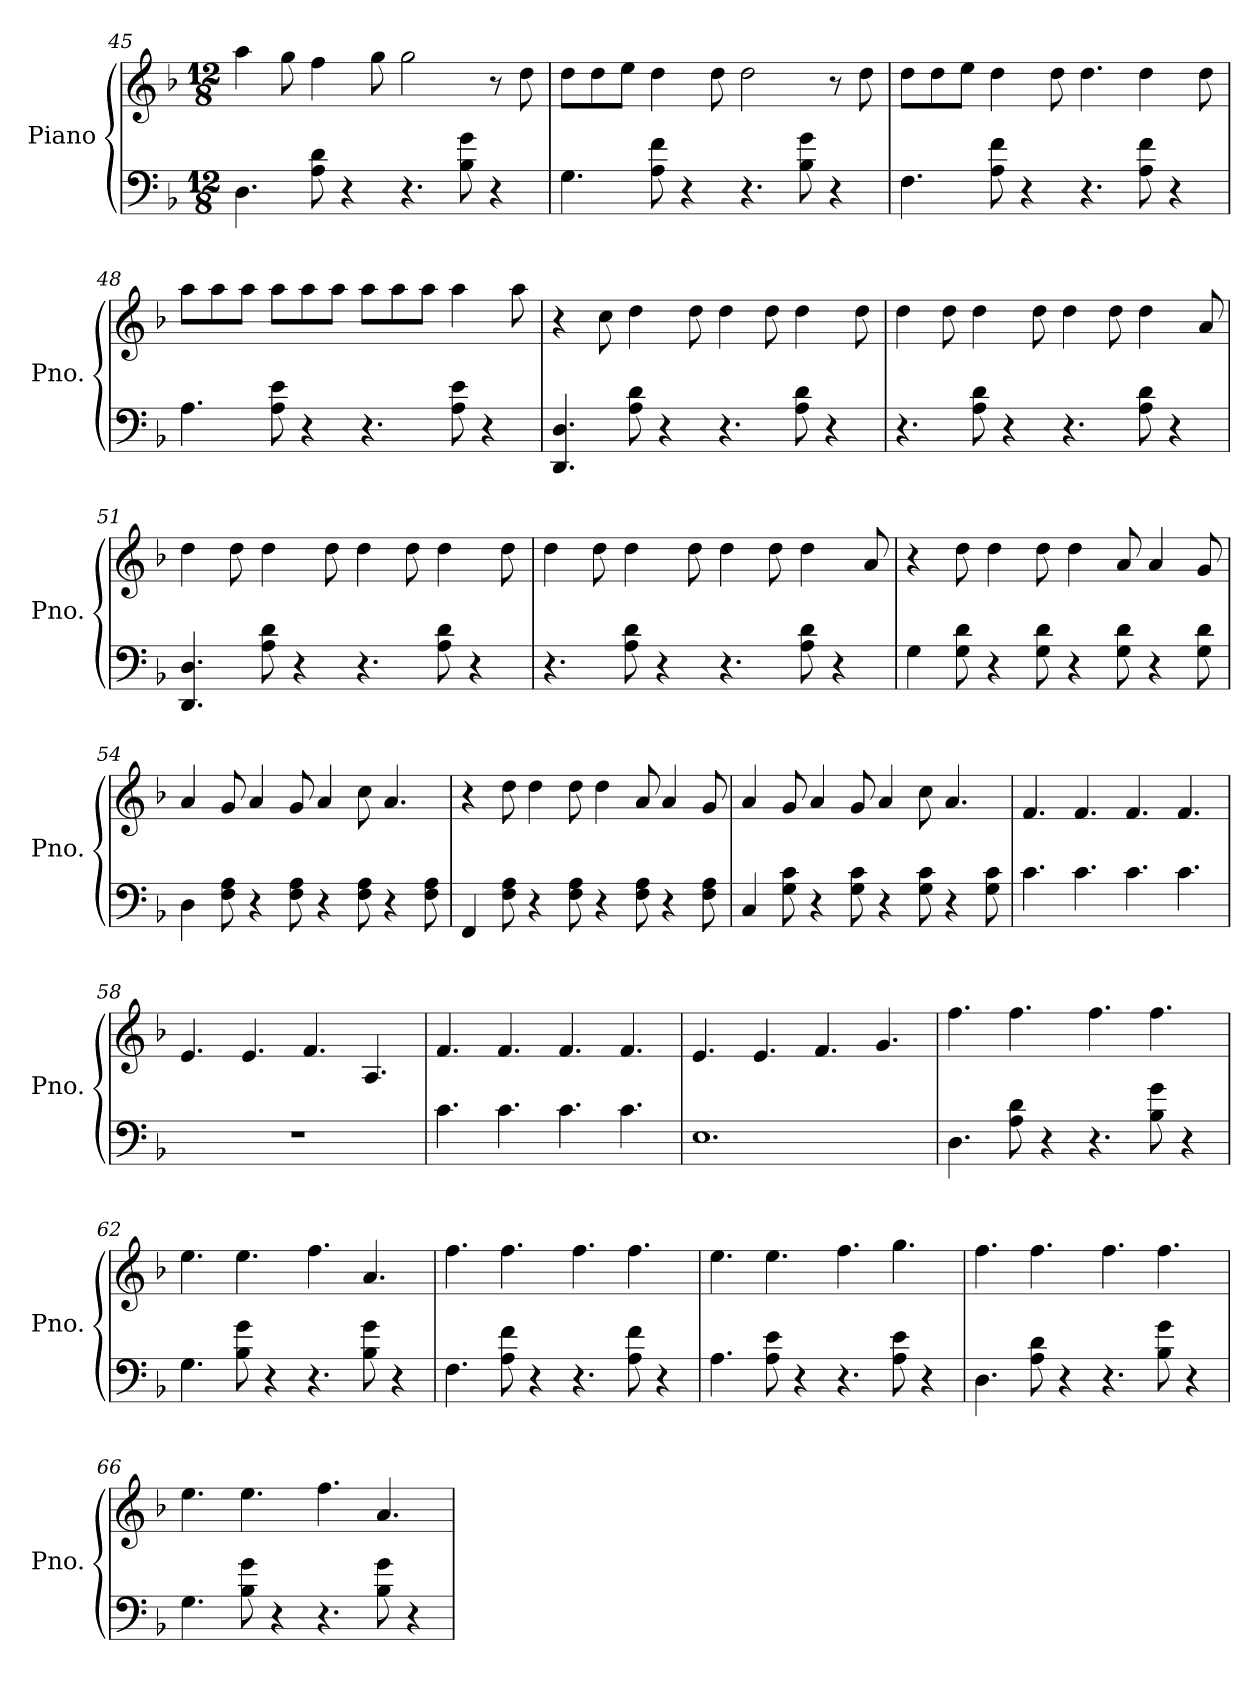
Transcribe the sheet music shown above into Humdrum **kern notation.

**kern	**kern
*part1	*part1
*staff2	*staff1
*I"Piano	*
*I'Pno.	*
*clefF4	*clefG2
*k[b-]	*k[b-]
*M12/8	*M12/8
=45	=45
4.D\	4aa\
.	8gg\
8A\ 8d\	4ff\
4r	.
.	8gg\
4.r	2gg\
8B-\ 8g\	.
4r	8r
.	8dd\
=46	=46
4.G\	8dd\L
.	8dd\
.	8ee\J
8A\ 8f\	4dd\
4r	.
.	8dd\
4.r	2dd\
8B-\ 8g\	.
4r	8r
.	8dd\
=47	=47
4.F\	8dd\L
.	8dd\
.	8ee\J
8A\ 8f\	4dd\
4r	.
.	8dd\
4.r	4.dd\
8A\ 8f\	4dd\
4r	.
.	8dd\
!!LO:PB:g=z
=48	=48
4.A\	8aa\L
.	8aa\
.	8aa\J
8A\ 8e\	8aa\L
4r	8aa\
.	8aa\J
4.r	8aa\L
.	8aa\
.	8aa\J
8A\ 8e\	4aa\
4r	.
.	8aa\
=49	=49
4.DD/ 4.D/	4r
.	8cc\
8A\ 8d\	4dd\
4r	.
.	8dd\
4.r	4dd\
.	8dd\
8A\ 8d\	4dd\
4r	.
.	8dd\
=50	=50
4.r	4dd\
.	8dd\
8A\ 8d\	4dd\
4r	.
.	8dd\
4.r	4dd\
.	8dd\
8A\ 8d\	4dd\
4r	.
.	8a/
=51	=51
4.DD/ 4.D/	4dd\
.	8dd\
8A\ 8d\	4dd\
4r	.
.	8dd\
4.r	4dd\
.	8dd\
8A\ 8d\	4dd\
4r	.
.	8dd\
!!LO:LB:g=z
=52	=52
4.r	4dd\
.	8dd\
8A\ 8d\	4dd\
4r	.
.	8dd\
4.r	4dd\
.	8dd\
8A\ 8d\	4dd\
4r	.
.	8a/
=53	=53
4G\	4r
8G\ 8d\	8dd\
4r	4dd\
8G\ 8d\	8dd\
4r	4dd\
8G\ 8d\	8a/
4r	4a/
8G\ 8d\	8g/
=54	=54
4D\	4a/
8F\ 8A\	8g/
4r	4a/
8F\ 8A\	8g/
4r	4a/
8F\ 8A\	8cc\
4r	4.a/
8F\ 8A\	.
=55	=55
4FF/	4r
8F\ 8A\	8dd\
4r	4dd\
8F\ 8A\	8dd\
4r	4dd\
8F\ 8A\	8a/
4r	4a/
8F\ 8A\	8g/
!!LO:LB:g=z
=56	=56
4C/	4a/
8G\ 8c\	8g/
4r	4a/
8G\ 8c\	8g/
4r	4a/
8G\ 8c\	8cc\
4r	4.a/
8G\ 8c\	.
=57	=57
4.c\	4.f/
4.c\	4.f/
4.c\	4.f/
4.c\	4.f/
=58	=58
1.r	4.e/
.	4.e/
.	4.f/
.	4.A/
=59	=59
4.c\	4.f/
4.c\	4.f/
4.c\	4.f/
4.c\	4.f/
=60	=60
1.E	4.e/
.	4.e/
.	4.f/
.	4.g/
!!LO:LB:g=z
=61	=61
4.D\	4.ff\
8A\ 8d\	4.ff\
4r	.
4.r	4.ff\
8B-\ 8g\	4.ff\
4r	.
=62	=62
4.G\	4.ee\
8B-\ 8g\	4.ee\
4r	.
4.r	4.ff\
8B-\ 8g\	4.a/
4r	.
=63	=63
4.F\	4.ff\
8A\ 8f\	4.ff\
4r	.
4.r	4.ff\
8A\ 8f\	4.ff\
4r	.
=64	=64
4.A\	4.ee\
8A\ 8e\	4.ee\
4r	.
4.r	4.ff\
8A\ 8e\	4.gg\
4r	.
=65	=65
4.D\	4.ff\
8A\ 8d\	4.ff\
4r	.
4.r	4.ff\
8B-\ 8g\	4.ff\
4r	.
=66	=66
4.G\	4.ee\
8B-\ 8g\	4.ee\
4r	.
4.r	4.ff\
8B-\ 8g\	4.a/
4r	.
=	=
*-	*-
